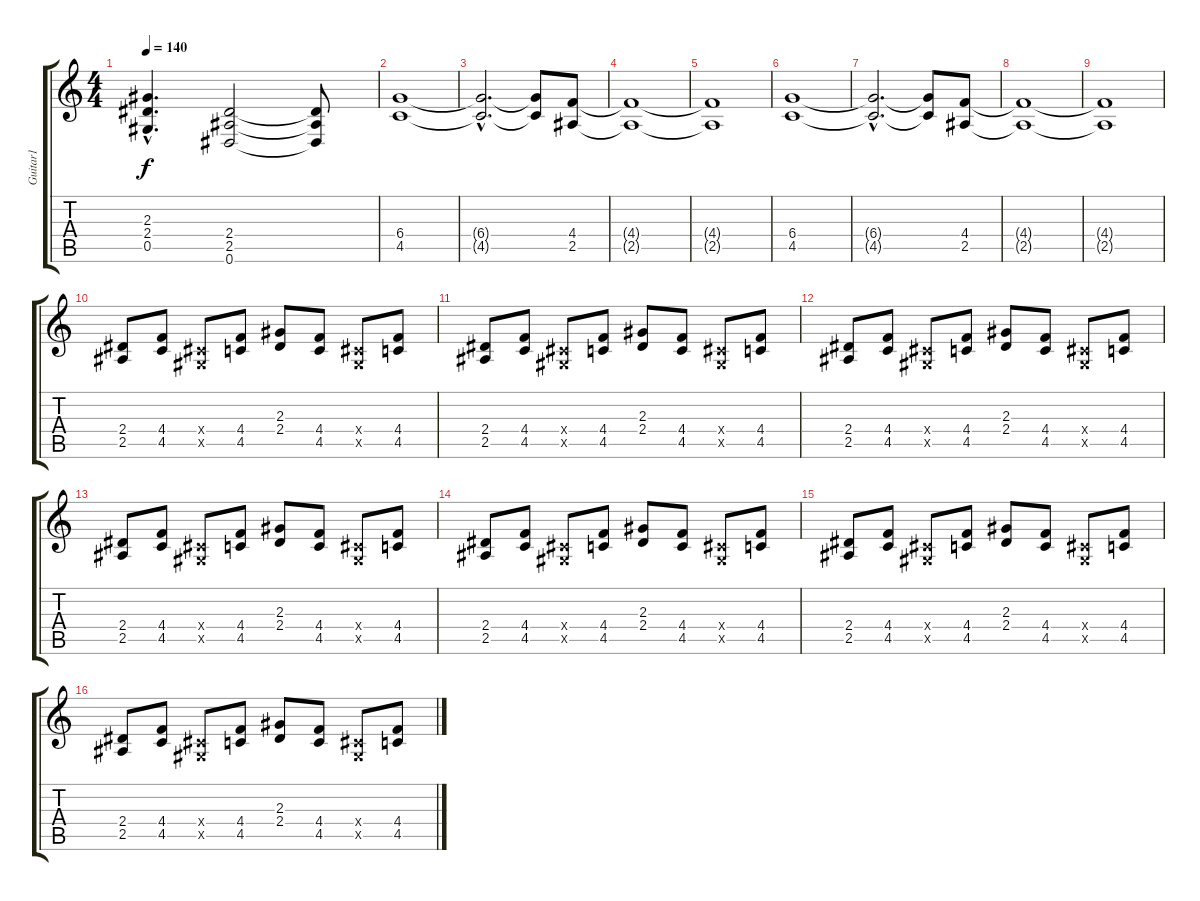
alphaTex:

\track ("Guitar1" "Guitar1") {instrument distortionguitar}
\staff {score tabs}
\tuning (Eb4 Bb3 Gb3 Db3 Ab2 Eb2) {hide}
\ts (4 4)
\tempo 140
\clef g2
\ks c
(2.3{hac} 2.4{hac} 0.5{hac}).4{d dy f} (2.4 2.5 0.6).2 (2.4{t} 2.5{t} 0.6{t}).8 |
(6.4 4.5).1 |
(6.4{hac t} 4.5{hac t}).2{d} (6.4{t} 4.5{t}).8 (4.4 2.5).8 |
(4.4{t} 2.5{t}).1 |
(4.4{t} 2.5{t}).1 |
(6.4 4.5).1 |
(6.4{hac t} 4.5{hac t}).2{d} (6.4{t} 4.5{t}).8 (4.4 2.5).8 |
(4.4{t} 2.5{t}).1 |
(4.4{t} 2.5{t}).1 |
(2.4 2.5).8 (4.4 4.5).8 (0.4{x} 0.5{x}).8 (4.4 4.5).8 (2.3 2.4).8 (4.4 4.5).8 (0.4{x} 0.5{x}).8 (4.4 4.5).8 |
(2.4 2.5).8 (4.4 4.5).8 (0.4{x} 0.5{x}).8 (4.4 4.5).8 (2.3 2.4).8 (4.4 4.5).8 (0.4{x} 0.5{x}).8 (4.4 4.5).8 |
(2.4 2.5).8 (4.4 4.5).8 (0.4{x} 0.5{x}).8 (4.4 4.5).8 (2.3 2.4).8 (4.4 4.5).8 (0.4{x} 0.5{x}).8 (4.4 4.5).8 |
(2.4 2.5).8 (4.4 4.5).8 (0.4{x} 0.5{x}).8 (4.4 4.5).8 (2.3 2.4).8 (4.4 4.5).8 (0.4{x} 0.5{x}).8 (4.4 4.5).8 |
(2.4 2.5).8 (4.4 4.5).8 (0.4{x} 0.5{x}).8 (4.4 4.5).8 (2.3 2.4).8 (4.4 4.5).8 (0.4{x} 0.5{x}).8 (4.4 4.5).8 |
(2.4 2.5).8 (4.4 4.5).8 (0.4{x} 0.5{x}).8 (4.4 4.5).8 (2.3 2.4).8 (4.4 4.5).8 (0.4{x} 0.5{x}).8 (4.4 4.5).8 |
(2.4 2.5).8 (4.4 4.5).8 (0.4{x} 0.5{x}).8 (4.4 4.5).8 (2.3 2.4).8 (4.4 4.5).8 (0.4{x} 0.5{x}).8 (4.4 4.5).8
